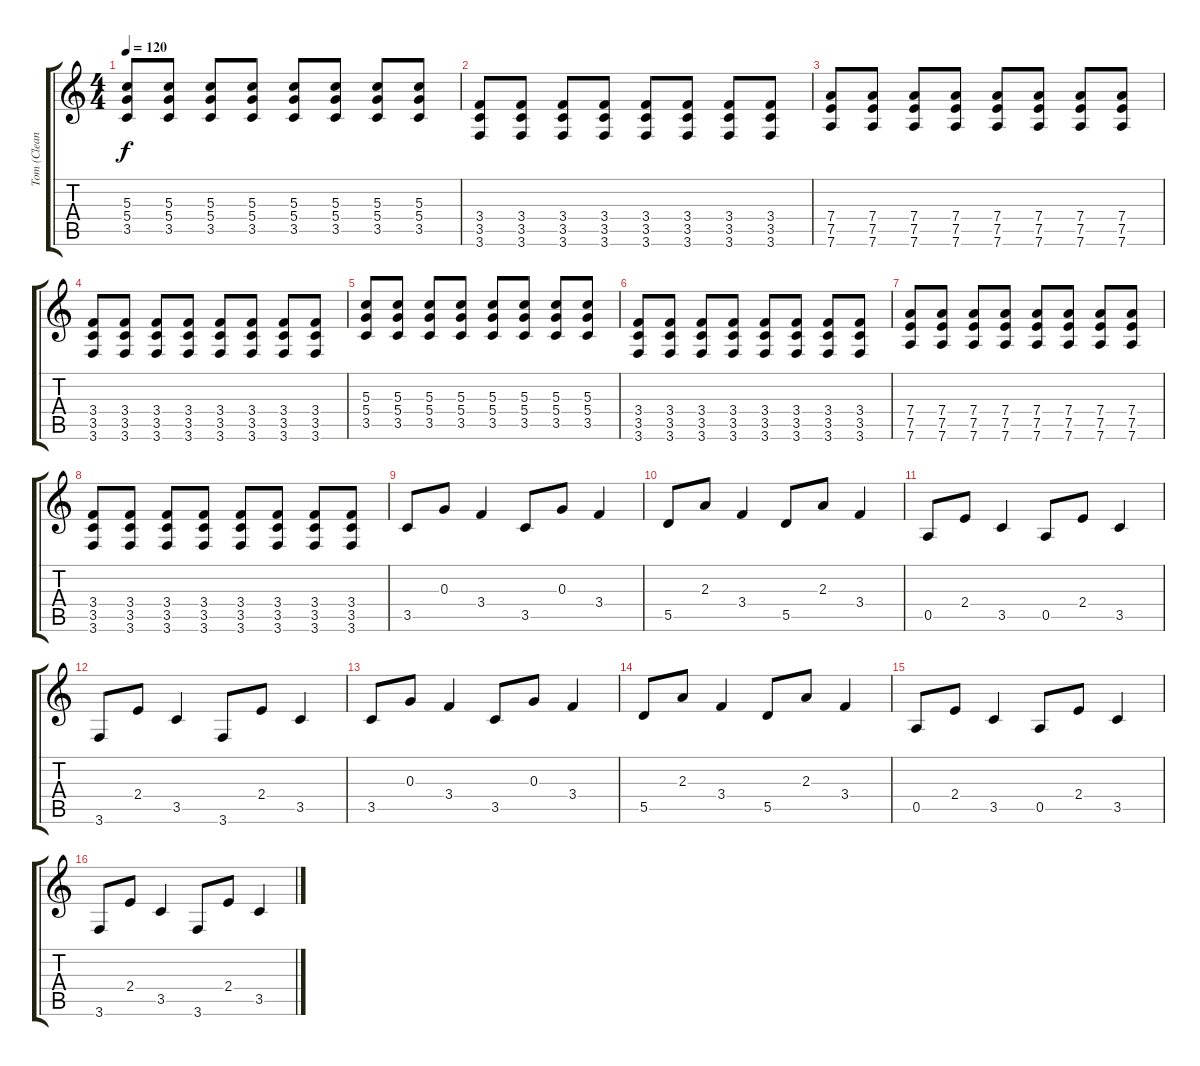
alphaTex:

\track ("Tom (Clean)" "Tom (Clean") {instrument electricguitarclean}
\staff {score tabs}
\tuning (E4 B3 G3 D3 A2 D2) {hide}
\ts (4 4)
\tempo 120
\clef g2
\ks c
(5.3 5.4 3.5).8{dy f} (5.3 5.4 3.5).8 (5.3 5.4 3.5).8 (5.3 5.4 3.5).8 (5.3 5.4 3.5).8 (5.3 5.4 3.5).8 (5.3 5.4 3.5).8 (5.3 5.4 3.5).8 |
(3.4 3.5 3.6).8 (3.4 3.5 3.6).8 (3.4 3.5 3.6).8 (3.4 3.5 3.6).8 (3.4 3.5 3.6).8 (3.4 3.5 3.6).8 (3.4 3.5 3.6).8 (3.4 3.5 3.6).8 |
(7.4 7.5 7.6).8 (7.4 7.5 7.6).8 (7.4 7.5 7.6).8 (7.4 7.5 7.6).8 (7.4 7.5 7.6).8 (7.4 7.5 7.6).8 (7.4 7.5 7.6).8 (7.4 7.5 7.6).8 |
(3.4 3.5 3.6).8 (3.4 3.5 3.6).8 (3.4 3.5 3.6).8 (3.4 3.5 3.6).8 (3.4 3.5 3.6).8 (3.4 3.5 3.6).8 (3.4 3.5 3.6).8 (3.4 3.5 3.6).8 |
(5.3 5.4 3.5).8 (5.3 5.4 3.5).8 (5.3 5.4 3.5).8 (5.3 5.4 3.5).8 (5.3 5.4 3.5).8 (5.3 5.4 3.5).8 (5.3 5.4 3.5).8 (5.3 5.4 3.5).8 |
(3.4 3.5 3.6).8 (3.4 3.5 3.6).8 (3.4 3.5 3.6).8 (3.4 3.5 3.6).8 (3.4 3.5 3.6).8 (3.4 3.5 3.6).8 (3.4 3.5 3.6).8 (3.4 3.5 3.6).8 |
(7.4 7.5 7.6).8 (7.4 7.5 7.6).8 (7.4 7.5 7.6).8 (7.4 7.5 7.6).8 (7.4 7.5 7.6).8 (7.4 7.5 7.6).8 (7.4 7.5 7.6).8 (7.4 7.5 7.6).8 |
(3.4 3.5 3.6).8 (3.4 3.5 3.6).8 (3.4 3.5 3.6).8 (3.4 3.5 3.6).8 (3.4 3.5 3.6).8 (3.4 3.5 3.6).8 (3.4 3.5 3.6).8 (3.4 3.5 3.6).8 |
3.5.8 0.3.8 3.4.4 3.5.8 0.3.8 3.4.4 |
5.5.8 2.3.8 3.4.4 5.5.8 2.3.8 3.4.4 |
0.5.8 2.4.8 3.5.4 0.5.8 2.4.8 3.5.4 |
3.6.8 2.4.8 3.5.4 3.6.8 2.4.8 3.5.4 |
3.5.8 0.3.8 3.4.4 3.5.8 0.3.8 3.4.4 |
5.5.8 2.3.8 3.4.4 5.5.8 2.3.8 3.4.4 |
0.5.8 2.4.8 3.5.4 0.5.8 2.4.8 3.5.4 |
3.6.8 2.4.8 3.5.4 3.6.8 2.4.8 3.5.4
